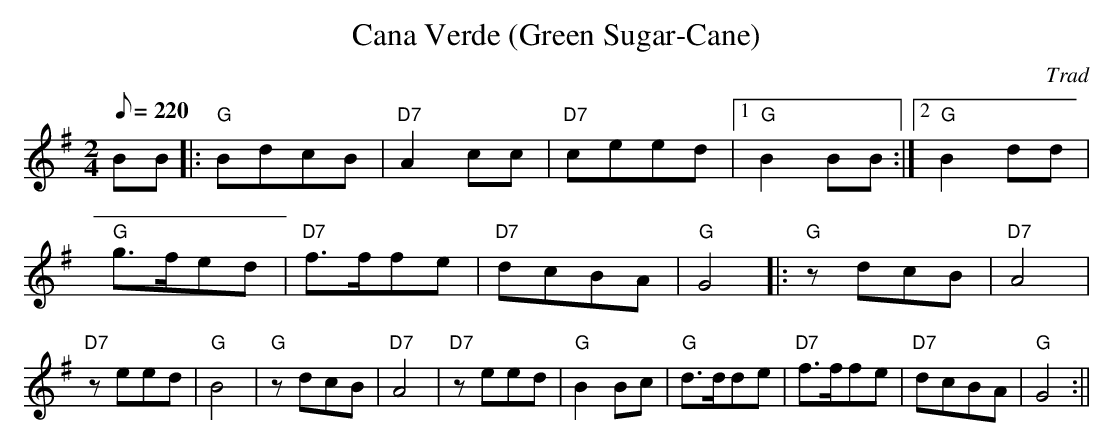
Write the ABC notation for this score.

X:1
T: Cana Verde (Green Sugar-Cane)
M:2/4
L:1/8
C:Trad
K:G
Q:220
BB |: "G"BdcB | "D7"A2cc | "D7"ceed |1 "G"B2BB :|2 "G"B2dd |\
"G"g>fed | "D7"f>ffe | "D7"dcBA | "G"G4 |: "G"zdcB | "D7"A4 | "D7"zeed |\
"G"B4 | "G"zdcB | "D7"A4 | "D7"zeed |\
"G"B2Bc | "G"d>dde | "D7"f>ffe | "D7"dcBA | "G"G4 :||
